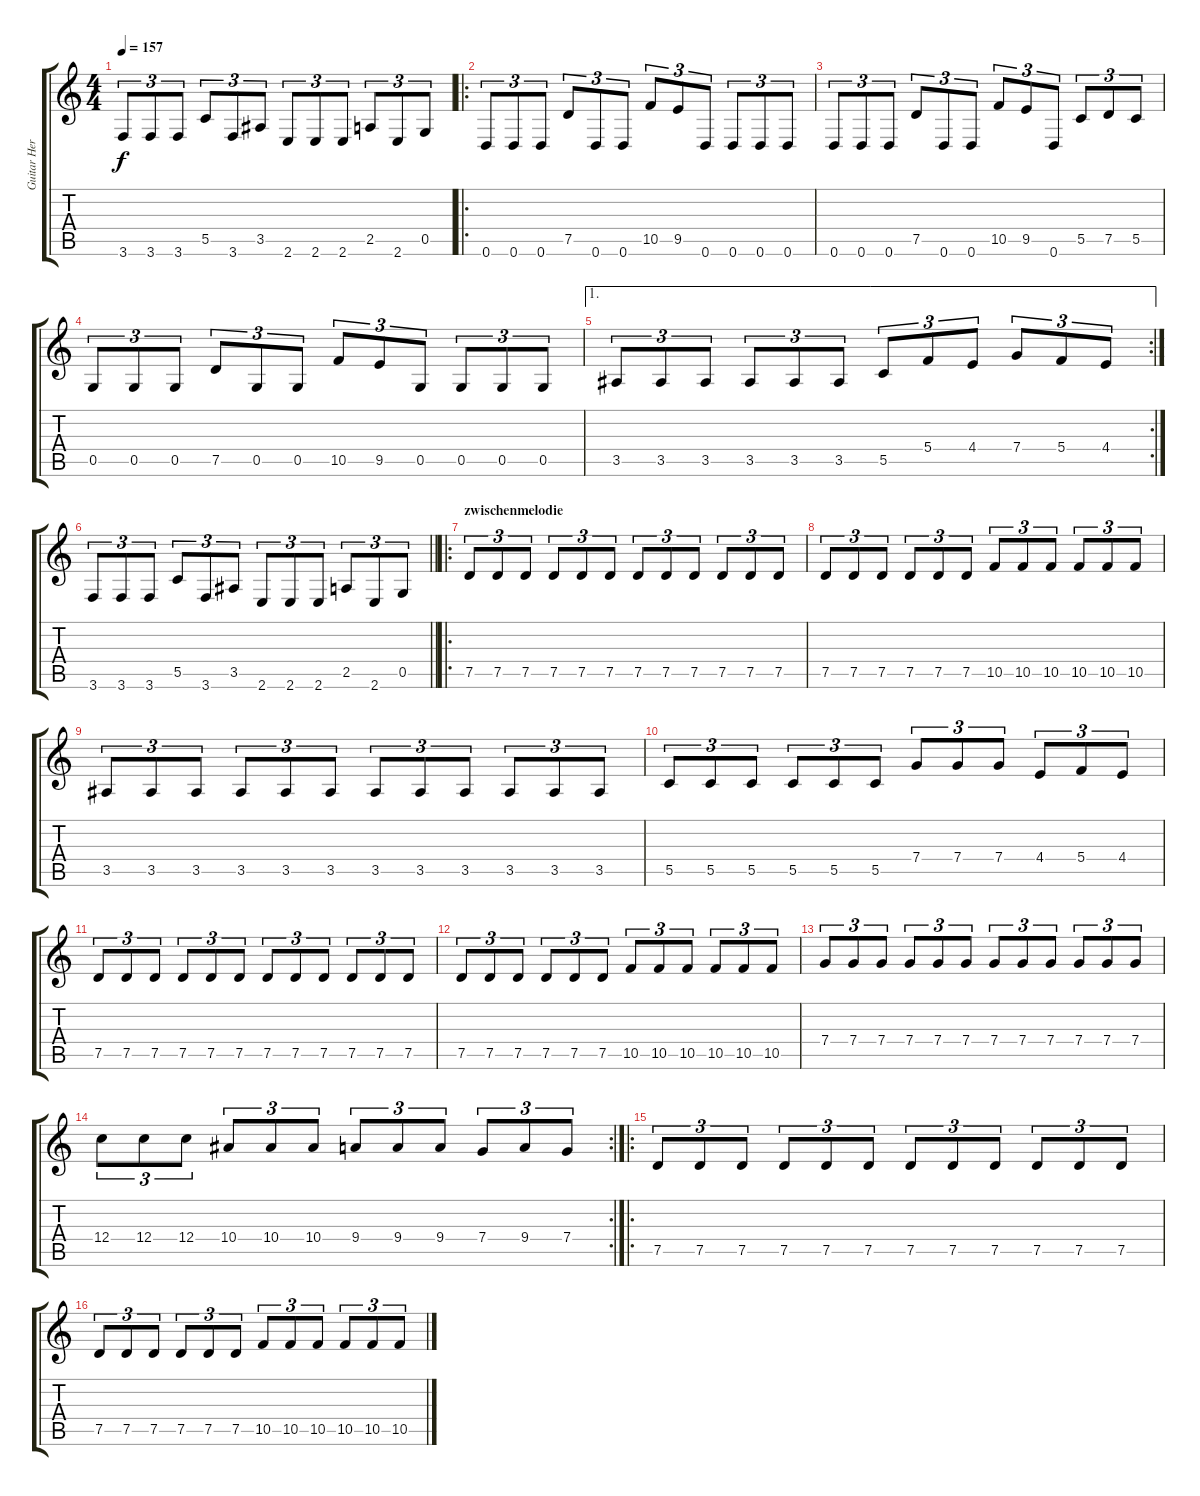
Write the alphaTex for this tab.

\track ("Guitar Hero X" "Guitar Her") {instrument distortionguitar}
\staff {score tabs}
\tuning (D4 A3 F3 C3 G2 D2) {hide}
\ts (4 4)
\tempo 157
\clef g2
\ks c
3.6.8{tu (3 2) dy f} 3.6.8{tu (3 2)} 3.6.8{tu (3 2)} 5.5.8{tu (3 2)} 3.6.8{tu (3 2)} 3.5.8{tu (3 2)} 2.6.8{tu (3 2)} 2.6.8{tu (3 2)} 2.6.8{tu (3 2)} 2.5.8{tu (3 2)} 2.6.8{tu (3 2)} 0.5.8{tu (3 2)} |
\ro
0.6.8{tu (3 2)} 0.6.8{tu (3 2)} 0.6.8{tu (3 2)} 7.5.8{tu (3 2)} 0.6.8{tu (3 2)} 0.6.8{tu (3 2)} 10.5.8{tu (3 2)} 9.5.8{tu (3 2)} 0.6.8{tu (3 2)} 0.6.8{tu (3 2)} 0.6.8{tu (3 2)} 0.6.8{tu (3 2)} |
0.6.8{tu (3 2)} 0.6.8{tu (3 2)} 0.6.8{tu (3 2)} 7.5.8{tu (3 2)} 0.6.8{tu (3 2)} 0.6.8{tu (3 2)} 10.5.8{tu (3 2)} 9.5.8{tu (3 2)} 0.6.8{tu (3 2)} 5.5.8{tu (3 2)} 7.5.8{tu (3 2)} 5.5.8{tu (3 2)} |
0.5.8{tu (3 2)} 0.5.8{tu (3 2)} 0.5.8{tu (3 2)} 7.5.8{tu (3 2)} 0.5.8{tu (3 2)} 0.5.8{tu (3 2)} 10.5.8{tu (3 2)} 9.5.8{tu (3 2)} 0.5.8{tu (3 2)} 0.5.8{tu (3 2)} 0.5.8{tu (3 2)} 0.5.8{tu (3 2)} |
\ae 1
\rc 2
3.5.8{tu (3 2)} 3.5.8{tu (3 2)} 3.5.8{tu (3 2)} 3.5.8{tu (3 2)} 3.5.8{tu (3 2)} 3.5.8{tu (3 2)} 5.5.8{tu (3 2)} 5.4.8{tu (3 2)} 4.4.8{tu (3 2)} 7.4.8{tu (3 2)} 5.4.8{tu (3 2)} 4.4.8{tu (3 2)} |
\barLineRight lightlight
3.6.8{tu (3 2)} 3.6.8{tu (3 2)} 3.6.8{tu (3 2)} 5.5.8{tu (3 2)} 3.6.8{tu (3 2)} 3.5.8{tu (3 2)} 2.6.8{tu (3 2)} 2.6.8{tu (3 2)} 2.6.8{tu (3 2)} 2.5.8{tu (3 2)} 2.6.8{tu (3 2)} 0.5.8{tu (3 2)} |
\ro
\section ("" "zwischenmelodie")
7.5.8{tu (3 2)} 7.5.8{tu (3 2)} 7.5.8{tu (3 2)} 7.5.8{tu (3 2)} 7.5.8{tu (3 2)} 7.5.8{tu (3 2)} 7.5.8{tu (3 2)} 7.5.8{tu (3 2)} 7.5.8{tu (3 2)} 7.5.8{tu (3 2)} 7.5.8{tu (3 2)} 7.5.8{tu (3 2)} |
7.5.8{tu (3 2)} 7.5.8{tu (3 2)} 7.5.8{tu (3 2)} 7.5.8{tu (3 2)} 7.5.8{tu (3 2)} 7.5.8{tu (3 2)} 10.5.8{tu (3 2)} 10.5.8{tu (3 2)} 10.5.8{tu (3 2)} 10.5.8{tu (3 2)} 10.5.8{tu (3 2)} 10.5.8{tu (3 2)} |
3.5.8{tu (3 2)} 3.5.8{tu (3 2)} 3.5.8{tu (3 2)} 3.5.8{tu (3 2)} 3.5.8{tu (3 2)} 3.5.8{tu (3 2)} 3.5.8{tu (3 2)} 3.5.8{tu (3 2)} 3.5.8{tu (3 2)} 3.5.8{tu (3 2)} 3.5.8{tu (3 2)} 3.5.8{tu (3 2)} |
5.5.8{tu (3 2)} 5.5.8{tu (3 2)} 5.5.8{tu (3 2)} 5.5.8{tu (3 2)} 5.5.8{tu (3 2)} 5.5.8{tu (3 2)} 7.4.8{tu (3 2)} 7.4.8{tu (3 2)} 7.4.8{tu (3 2)} 4.4.8{tu (3 2)} 5.4.8{tu (3 2)} 4.4.8{tu (3 2)} |
7.5.8{tu (3 2)} 7.5.8{tu (3 2)} 7.5.8{tu (3 2)} 7.5.8{tu (3 2)} 7.5.8{tu (3 2)} 7.5.8{tu (3 2)} 7.5.8{tu (3 2)} 7.5.8{tu (3 2)} 7.5.8{tu (3 2)} 7.5.8{tu (3 2)} 7.5.8{tu (3 2)} 7.5.8{tu (3 2)} |
7.5.8{tu (3 2)} 7.5.8{tu (3 2)} 7.5.8{tu (3 2)} 7.5.8{tu (3 2)} 7.5.8{tu (3 2)} 7.5.8{tu (3 2)} 10.5.8{tu (3 2)} 10.5.8{tu (3 2)} 10.5.8{tu (3 2)} 10.5.8{tu (3 2)} 10.5.8{tu (3 2)} 10.5.8{tu (3 2)} |
7.4.8{tu (3 2)} 7.4.8{tu (3 2)} 7.4.8{tu (3 2)} 7.4.8{tu (3 2)} 7.4.8{tu (3 2)} 7.4.8{tu (3 2)} 7.4.8{tu (3 2)} 7.4.8{tu (3 2)} 7.4.8{tu (3 2)} 7.4.8{tu (3 2)} 7.4.8{tu (3 2)} 7.4.8{tu (3 2)} |
\rc 2
12.4.8{tu (3 2)} 12.4.8{tu (3 2)} 12.4.8{tu (3 2)} 10.4.8{tu (3 2)} 10.4.8{tu (3 2)} 10.4.8{tu (3 2)} 9.4.8{tu (3 2)} 9.4.8{tu (3 2)} 9.4.8{tu (3 2)} 7.4.8{tu (3 2)} 9.4.8{tu (3 2)} 7.4.8{tu (3 2)} |
\ro
7.5.8{tu (3 2)} 7.5.8{tu (3 2)} 7.5.8{tu (3 2)} 7.5.8{tu (3 2)} 7.5.8{tu (3 2)} 7.5.8{tu (3 2)} 7.5.8{tu (3 2)} 7.5.8{tu (3 2)} 7.5.8{tu (3 2)} 7.5.8{tu (3 2)} 7.5.8{tu (3 2)} 7.5.8{tu (3 2)} |
7.5.8{tu (3 2)} 7.5.8{tu (3 2)} 7.5.8{tu (3 2)} 7.5.8{tu (3 2)} 7.5.8{tu (3 2)} 7.5.8{tu (3 2)} 10.5.8{tu (3 2)} 10.5.8{tu (3 2)} 10.5.8{tu (3 2)} 10.5.8{tu (3 2)} 10.5.8{tu (3 2)} 10.5.8{tu (3 2)}
